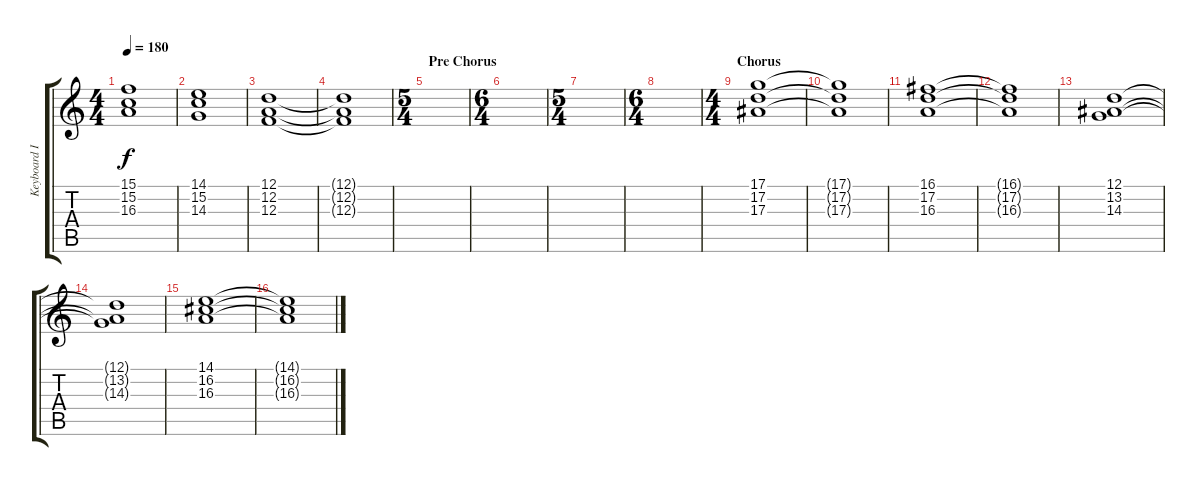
\track ("Keyboard I" "Keyboard I") {instrument stringensemble1}
\staff {score tabs}
\tuning (D4 A3 F3 C3 G2 D2) {hide}
\ts (4 4)
\tempo 180
\clef g2
\ks c
(15.1 15.2 16.3).1{dy f} |
(14.1 15.2 14.3).1 |
(12.1 12.2 12.3).1 |
(12.1{t} 12.2{t} 12.3{t}).1 |
\ts (5 4)
\section ("" "Pre Chorus")
|
\ts (6 4)
|
\ts (5 4)
|
\ts (6 4)
|
\ts (4 4)
\section ("" "Chorus")
(17.1 17.2 17.3).1 |
(17.1{t} 17.2{t} 17.3{t}).1 |
(16.1 17.2 16.3).1 |
(16.1{t} 17.2{t} 16.3{t}).1 |
(12.1 13.2 14.3).1 |
(12.1{t} 13.2{t} 14.3{t}).1 |
(14.1 16.2 16.3).1 |
(14.1{t} 16.2{t} 16.3{t}).1
